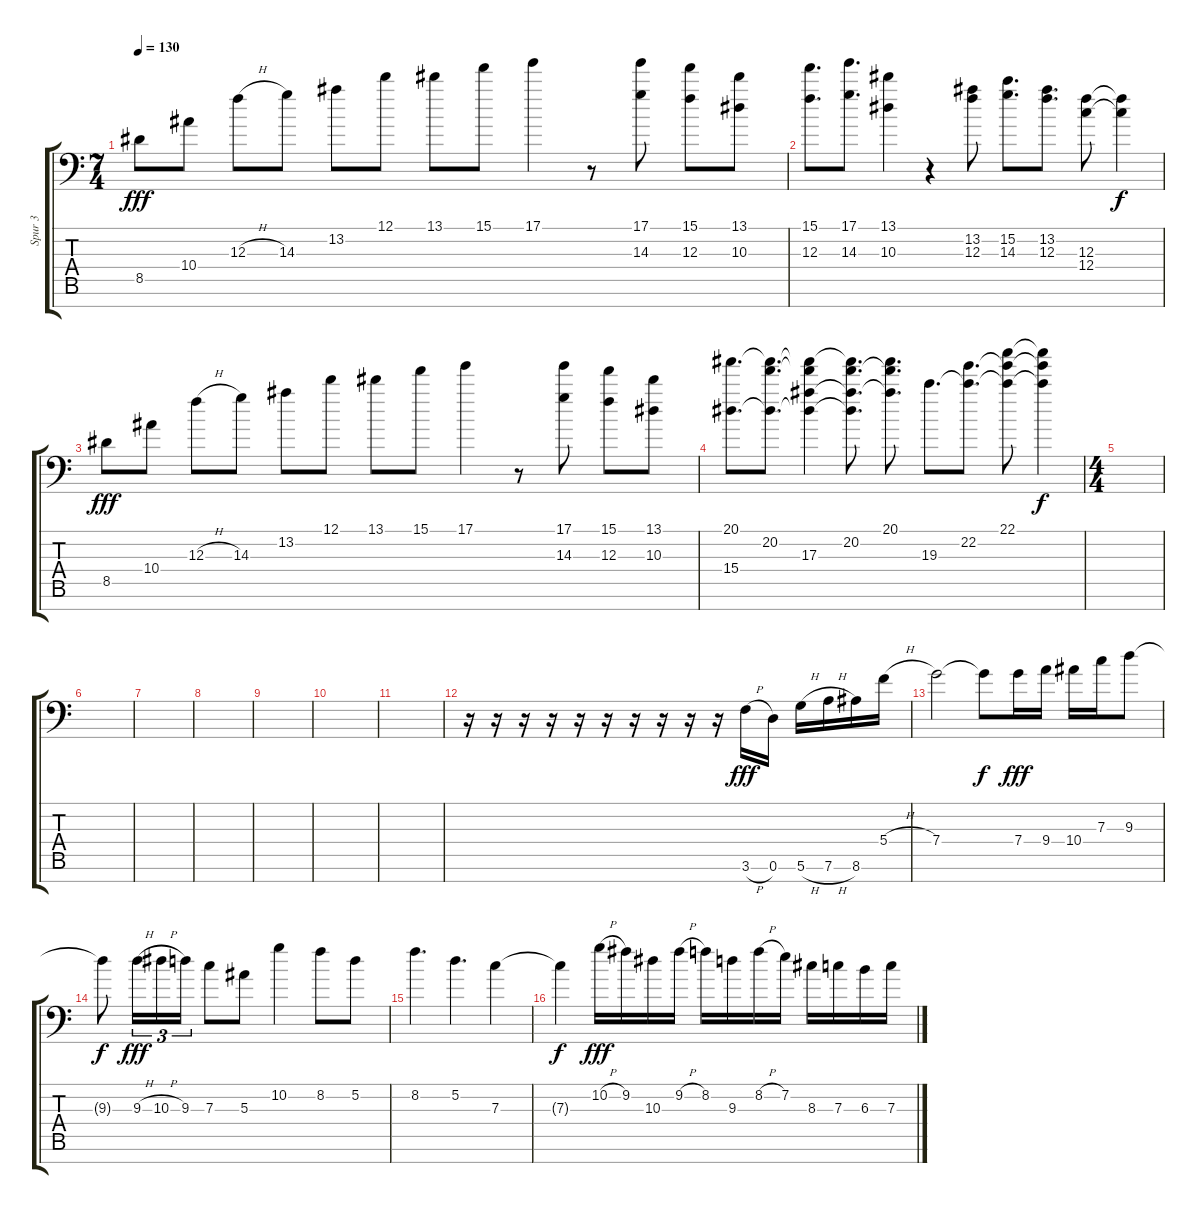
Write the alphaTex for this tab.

\track ("Spur 3" "Spur 3") {instrument overdrivenguitar}
\staff {score tabs}
\tuning (D4 A3 F3 C3 G2 D2 G1) {hide}
\ts (7 4)
\tempo 130
\clef f4
\ks c
8.5.8{dy fff} 10.4.8 12.3{h}.8 14.3.8 13.2.8 12.1.8 13.1.8 15.1.8 17.1.4 r.8 (17.1 14.3).8 (15.1 12.3).8 (13.1 10.3).8 |
(15.1 12.3).8{d} (17.1 14.3).8{d} (13.1 10.3).4 r.4 (13.2 12.3).8 (15.2 14.3).8{d} (13.2 12.3).8{d} (12.3 12.4).8 (12.3{t} 12.4{t}).4{dy f} |
8.5.8{dy fff} 10.4.8 12.3{h}.8 14.3.8 13.2.8 12.1.8 13.1.8 15.1.8 17.1.4 r.8 (17.1 14.3).8 (15.1 12.3).8 (13.1 10.3).8 |
(20.1 15.4).8{d} (20.1{t} 20.2 15.4{t}).8{d} (20.1{t} 20.2{t} 17.3 15.4{t}).4 (20.1{t} 20.2 17.3{t} 15.4{t}).8{d} (20.1 20.2{t} 17.3{t}).8{d} 19.3.8{d} (22.2 19.3{t}).8{d} (22.1 22.2{t} 19.3{t}).8 (22.1{t} 22.2{t} 19.3{t}).4{dy f} |
\ts (4 4)
|
|
|
|
|
|
|
r.16 r.16 r.16 r.16 r.16 r.16 r.16 r.16 r.16 r.16 3.6{h}.16{dy fff} 0.6.16 5.6{h}.16 7.6{h}.16 8.6.16 5.4{h}.16 |
7.4.2 7.4{t}.8{dy f} 7.4.16{dy fff} 9.4.16 10.4.16 7.3.16 9.3.8 |
9.3{t}.8{dy f} 9.3{h}.16{tu (3 2) dy fff} 10.3{h}.16{tu (3 2)} 9.3.16{tu (3 2)} 7.3.8 5.3.8 10.2.4 8.2.8 5.2.8 |
8.2.4{d} 5.2.4{d} 7.3.4 |
7.3{t}.4{dy f} 10.2{h}.16{dy fff} 9.2.16 10.3.16 9.2{h}.16 8.2.16 9.3.16 8.2{h}.16 7.2.16 8.3.16 7.3.16 6.3.16 7.3.16
